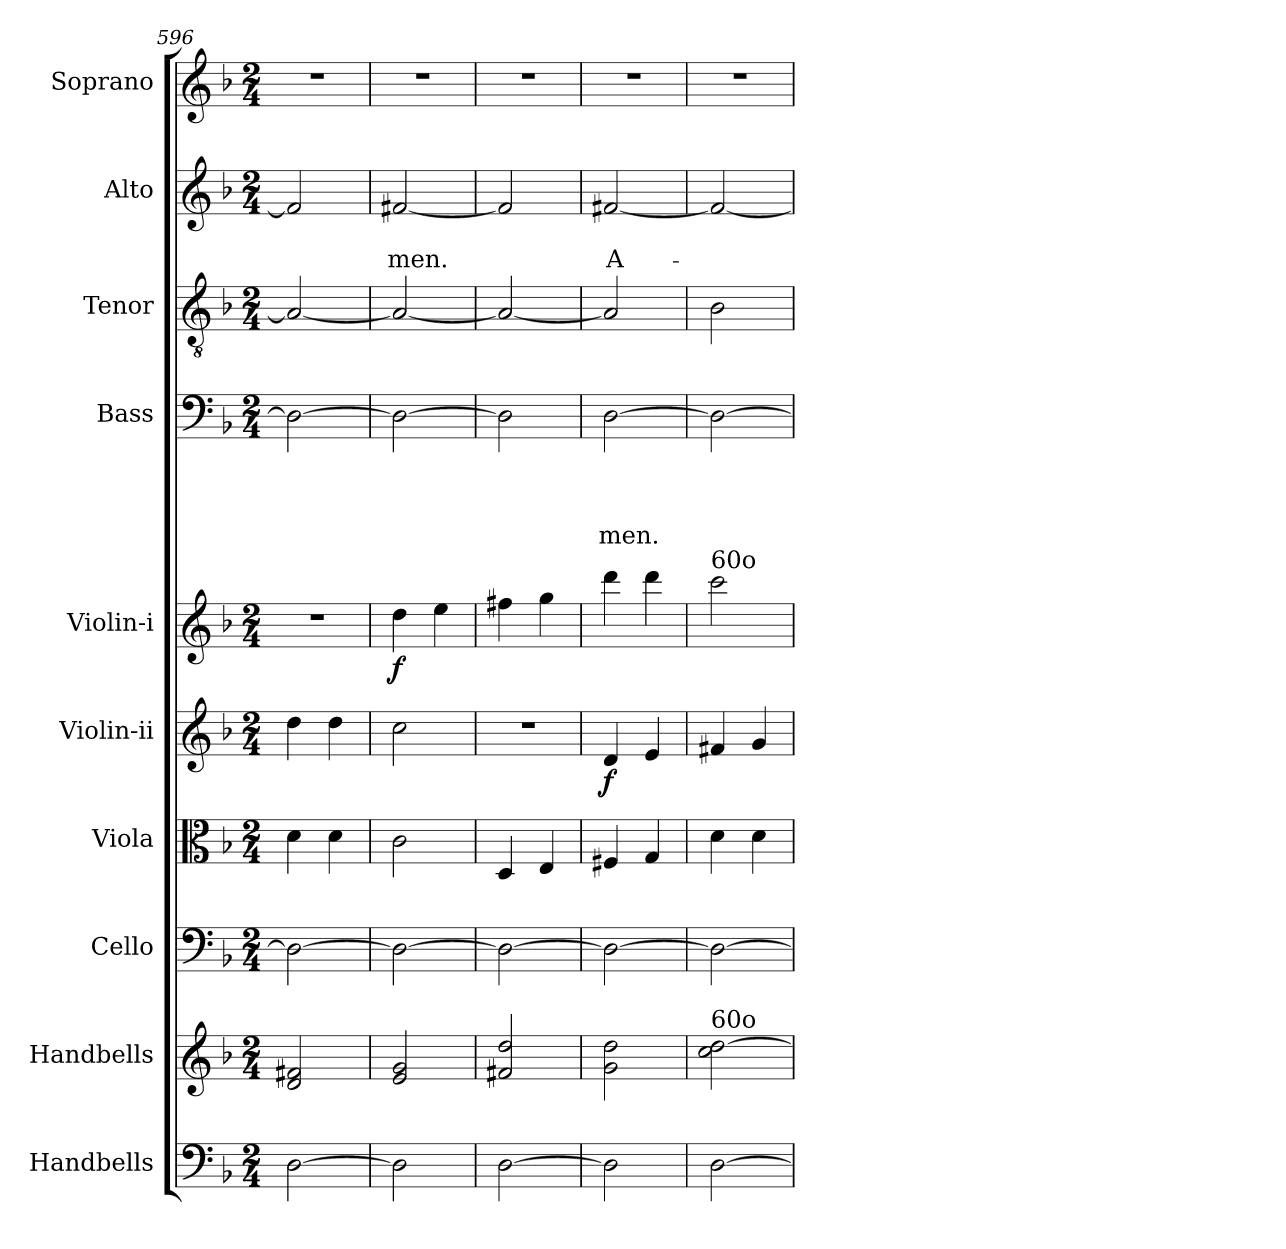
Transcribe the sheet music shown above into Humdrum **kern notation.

**kern	**kern	**kern	**kern	**kern	**dynam	**kern	**dynam	**kern	**text	**text	**text	**text	**kern	**kern	**text	**text	**kern
*part10	*part9	*part8	*part7	*part6	*part6	*part5	*part5	*part4	*part4	*part4	*part4	*part4	*part3	*part2	*part2	*part2	*part1
*staff10	*staff9	*staff8	*staff7	*staff6	*staff6	*staff5	*staff5	*staff4	*staff4	*staff4	*staff4	*staff4	*staff3	*staff2	*staff2	*staff2	*staff1
*I"Handbells	*I"Handbells	*I"Cello	*I"Viola	*I"Violin-ii	*	*I"Violin-i	*	*I"Bass	*	*	*	*	*I"Tenor	*I"Alto	*	*	*I"Soprano
*	*	*	*I'Vla.	*I'Vln.-ii	*	*I'Vln.-i	*	*I'B	*	*	*	*	*I'T	*I'A	*	*	*I'S
*clefF4	*clefG2	*clefF4	*clefC3	*clefG2	*	*clefG2	*	*clefF4	*	*	*	*	*clefGv2	*clefG2	*	*	*clefG2
*k[b-]	*k[b-]	*k[b-]	*k[b-]	*k[b-]	*	*k[b-]	*	*k[b-]	*	*	*	*	*k[b-]	*k[b-]	*	*	*k[b-]
*F:	*F:	*F:	*F:	*F:	*	*F:	*	*F:	*	*	*	*	*F:	*F:	*	*	*F:
*M2/4	*M2/4	*M2/4	*M2/4	*M2/4	*	*M2/4	*	*M2/4	*	*	*	*	*M2/4	*M2/4	*	*	*M2/4
=596	=596	=596	=596	=596	=596	=596	=596	=596	=596	=596	=596	=596	=596	=596	=596	=596	=596
!	!	!	!	!	!	!LO:N:vis=1	!	!	!	!	!	!	!	!	!	!	!LO:N:vis=1
[>2D\	2d/ 2f#X/	2D\_	4d\	4dd\	.	2r	.	2D\_	.	.	.	.	2A/_	2f#/]	.	.	2r
.	.	.	4d\	4dd\	.	.	.	.	.	.	.	.	.	.	.	.	.
=597	=597	=597	=597	=597	=597	=597	=597	=597	=597	=597	=597	=597	=597	=597	=597	=597	=597
!	!	!	!	!	!	!	!LO:DY:b	!	!	!	!	!	!	!	!	!LO:LY:b	!LO:N:vis=1
2D\]	2e/ 2g/	2D\_	2c\	2cc\	.	4dd\	f	2D\_	.	.	.	.	2A/_	[<2f#X/	.	-men.	2r
.	.	.	.	.	.	4ee\	.	.	.	.	.	.	.	.	.	.	.
=598	=598	=598	=598	=598	=598	=598	=598	=598	=598	=598	=598	=598	=598	=598	=598	=598	=598
!	!	!	!	!LO:N:vis=1	!	!	!	!	!	!	!	!	!	!	!	!	!LO:N:vis=1
[>2D\	2f#X/ 2dd/	2D\_	4D/	2r	.	4ff#X\	.	2D\]	.	.	.	.	2A/_	2f#/]	.	.	2r
.	.	.	4E/	.	.	4gg\	.	.	.	.	.	.	.	.	.	.	.
=599	=599	=599	=599	=599	=599	=599	=599	=599	=599	=599	=599	=599	=599	=599	=599	=599	=599
!	!	!	!	!	!LO:DY:b	!	!	!	!	!	!	!LO:LY:b	!	!	!	!LO:LY:b	!LO:N:vis=1
2D\]	2g\ 2dd\	2D\_	4F#X/	4d/	f	4ddd\	.	[>2D\	.	.	.	-men.	2A/]	[<2f#X/	.	A-	2r
.	.	.	4G/	4e/	.	4ddd\	.	.	.	.	.	.	.	.	.	.	.
!!LO:PB:g=z
=600	=600	=600	=600	=600	=600	=600	=600	=600	=600	=600	=600	=600	=600	=600	=600	=600	=600
!	!	!	!	!	!	!LO:TX:a:t=60o	!	!	!	!	!	!	!	!	!	!	!
!	!LO:TX:a:t=60o	!	!	!	!	!	!	!	!	!	!	!	!	!	!	!	!
!	!	!	!	!	!	!	!	!	!	!	!	!	!	!	!	!	!LO:N:vis=1
[>2D\	2cc\ [>2dd\	2D\_	4d\	4f#X/	.	2ccc\	.	2D\_	.	.	.	.	2B-\	2f#/_	.	.	2r
.	.	.	4d\	4g/	.	.	.	.	.	.	.	.	.	.	.	.	.
=	=	=	=	=	=	=	=	=	=	=	=	=	=	=	=	=	=
*-	*-	*-	*-	*-	*-	*-	*-	*-	*-	*-	*-	*-	*-	*-	*-	*-	*-
